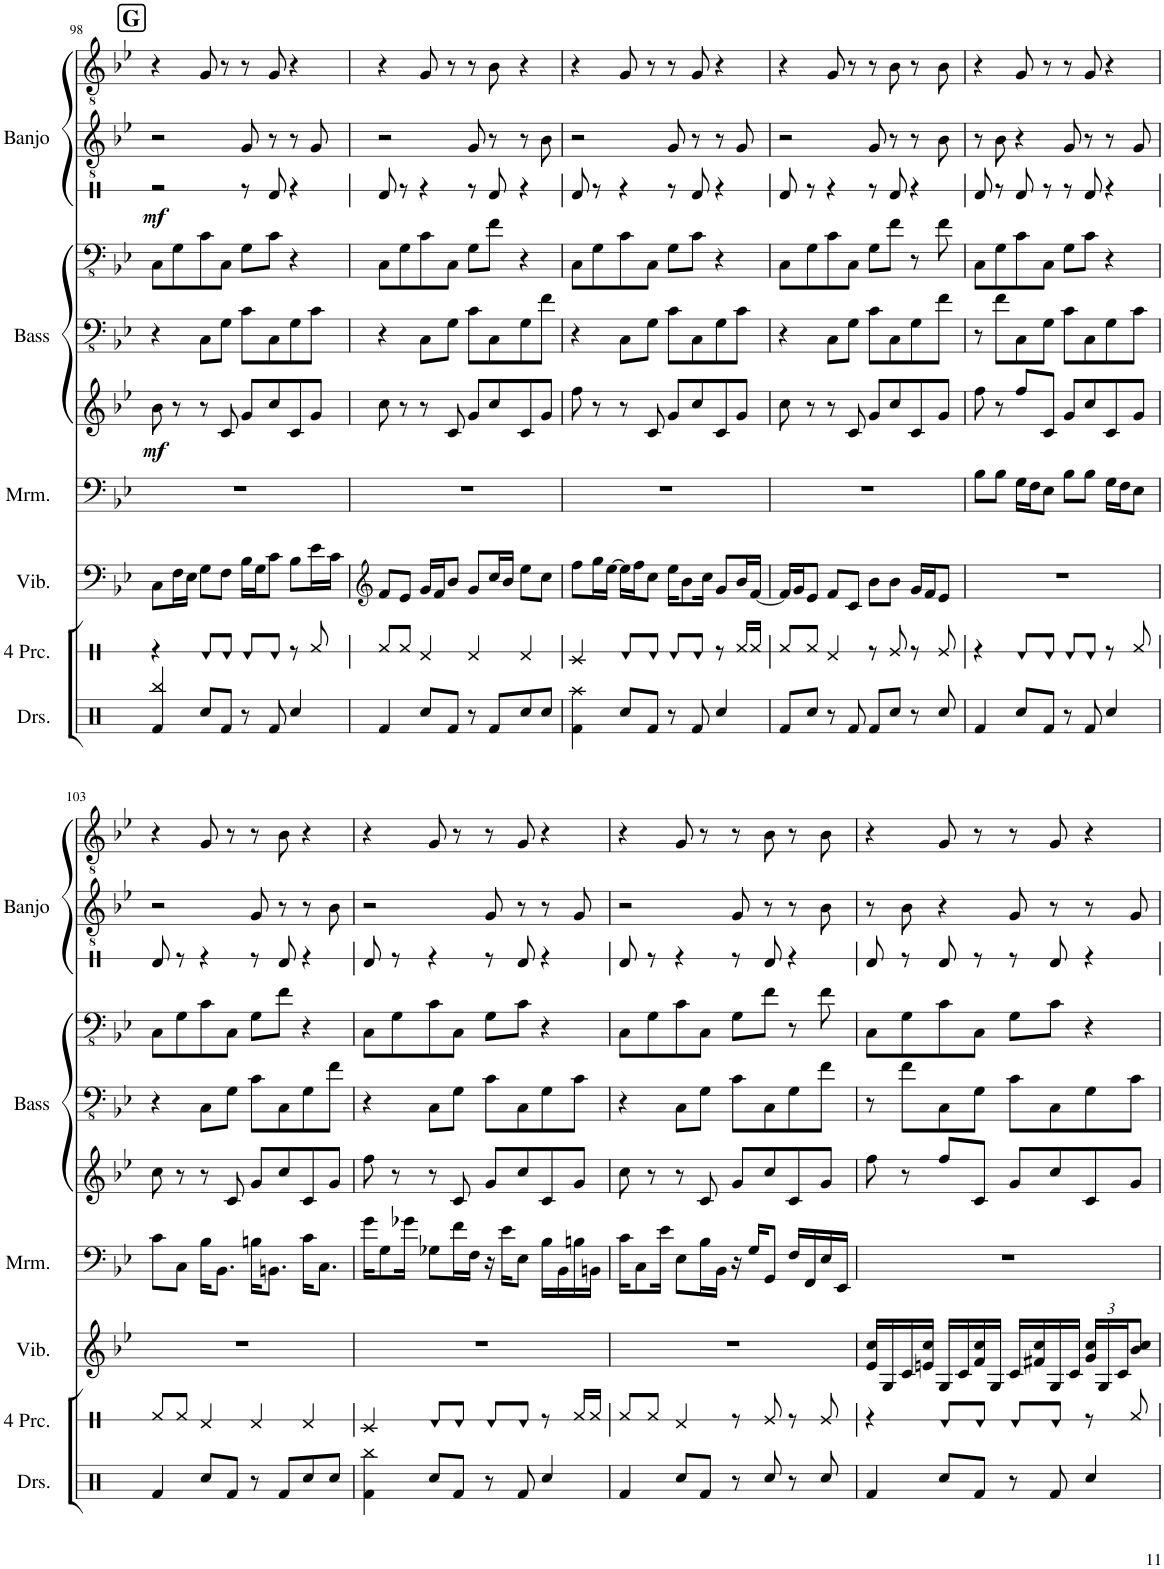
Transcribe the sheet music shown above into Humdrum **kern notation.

**kern	**kern	**kern	**dynam	**kern	**kern	**kern	**kern
*part7	*part6	*part5	*part5	*part4	*part3	*part2	*part1
*staff7	*staff6	*staff5	*staff5	*staff4	*staff3	*staff2	*staff1
*I"Vibraphone	*I"Marimba	*I"Pitched Bongos	*	*I"Guitar 2	*I"Guitar 1	*I"Banjo 2	*I"Banjo 1
*I'Vib.	*I'Mrm.	*	*	*	*	*I'Banjo	*
!!LO:PB:g=z
*clefF4	*clefF4	*clefG2	*	*clefFv4	*clefFv4	*clefGv2	*clefGv2
*k[b-e-]	*k[b-e-]	*k[b-e-]	*	*k[b-e-]	*k[b-e-]	*k[b-e-]	*k[b-e-]
*M4/4	*M4/4	*M4/4	*	*M4/4	*M4/4	*M4/4	*M4/4
!!LO:REH:place=s1:a:B:cj:fs=14:t=G
=98	=98	=98	=98	=98	=98	=98	=98
!	!	!	!LO:DY:b	!	!	!	!
8C\L	1r	8b-\	mf	4r	8CC\L	2r	4r
16F\L	.	8r	.	.	8GG\	.	.
16E-\JJ	.	.	.	.	.	.	.
8G\L	.	8r	.	8CC\L	8C\	.	8G/
8F\J	.	8c/	.	8GG\J	8CC\J	.	8r
16B-\LL	.	8g/L	.	8C\L	8GG\L	8G/	8r
16G\J	.	.	.	.	.	.	.
8c\J	.	8cc/	.	8CC\	8C\J	8r	8G/
8B-\L	.	8c/	.	8GG\	4r	8r	4r
16e-\L	.	8g/J	.	8C\J	.	8G/	.
16c\JJ	.	.	.	.	.	.	.
=99	=99	=99	=99	=99	=99	=99	=99
*clefG2	*	*	*	*	*	*	*
*k[b-e-]	*k[b-e-]	*k[b-e-]	*	*k[b-e-]	*k[b-e-]	*k[b-e-]	*k[b-e-]
8f/L	1r	8cc\	.	4r	8CC\L	2r	4r
8e-/J	.	8r	.	.	8GG\	.	.
16g/LL	.	8r	.	8CC\L	8C\	.	8G/
16f/J	.	.	.	.	.	.	.
8b-/J	.	8c/	.	8GG\J	8CC\J	.	8r
8g/L	.	8g/L	.	8C\L	8GG\L	8G/	8r
16cc/L	.	8cc/	.	8CC\	8F\J	8r	8B-\
16b-/JJ	.	.	.	.	.	.	.
8ee-\L	.	8c/	.	8GG\	4r	8r	4r
8cc\J	.	8g/J	.	8F\J	.	8B-\	.
=100	=100	=100	=100	=100	=100	=100	=100
8ff\L	1r	8ff\	.	4r	8CC\L	2r	4r
16gg\L	.	8r	.	.	8GG\	.	.
[16ee-\JJ	.	.	.	.	.	.	.
16ee-\LL]	.	8r	.	8CC\L	8C\	.	8G/
16ff\J	.	.	.	.	.	.	.
8cc\J	.	8c/	.	8GG\J	8CC\J	.	8r
16ee-\KL	.	8g/L	.	8C\L	8GG\L	8G/	8r
8b-\	.	.	.	.	.	.	.
.	.	8cc/	.	8CC\	8C\J	8r	8G/
16cc\Jk	.	.	.	.	.	.	.
8g/L	.	8c/	.	8GG\	4r	8r	4r
16b-/L	.	8g/J	.	8C\J	.	8G/	.
[16f/JJ	.	.	.	.	.	.	.
=101	=101	=101	=101	=101	=101	=101	=101
16f/LL]	1r	8cc\	.	4r	8CC\L	2r	4r
16g/J	.	.	.	.	.	.	.
8e-/J	.	8r	.	.	8GG\	.	.
8f/L	.	8r	.	8CC\L	8C\	.	8G/
8c/J	.	8c/	.	8GG\J	8CC\J	.	8r
8b-\L	.	8g/L	.	8C\L	8GG\L	8G/	8r
8b-\J	.	8cc/	.	8CC\	8F\J	8r	8B-\
16g/LL	.	8c/	.	8GG\	8r	8r	8r
16f/J	.	.	.	.	.	.	.
8e-/J	.	8g/J	.	8F\J	8F\	8B-\	8B-\
=102	=102	=102	=102	=102	=102	=102	=102
1r	8B-\L	8ff\	.	8r	8CC\L	8r	4r
.	8B-\J	8r	.	8F\L	8GG\	8B-\	.
.	16G\LL	8ff/L	.	8CC\	8C\	4r	8G/
.	16F\J	.	.	.	.	.	.
.	8E-\J	8c/J	.	8GG\J	8CC\J	.	8r
.	8B-\L	8g/L	.	8C\L	8GG\L	8G/	8r
.	8B-\J	8cc/	.	8CC\	8C\J	8r	8G/
.	16G\LL	8c/	.	8GG\	4r	8r	4r
.	16F\J	.	.	.	.	.	.
.	8E-\J	8g/J	.	8C\J	.	8G/	.
!!LO:LB:g=z
=103	=103	=103	=103	=103	=103	=103	=103
1r	8c\L	8cc\	.	4r	8CC\L	2r	4r
.	8C\J	8r	.	.	8GG\	.	.
.	16B-\KL	8r	.	8CC\L	8C\	.	8G/
.	8.BB-\J	.	.	.	.	.	.
.	.	8c/	.	8GG\J	8CC\J	.	8r
.	16Bn\KL	8g/L	.	8C\L	8GG\L	8G/	8r
.	8.BBn\J	.	.	.	.	.	.
.	.	8cc/	.	8CC\	8F\J	8r	8B-\
.	16c\KL	8c/	.	8GG\	4r	8r	4r
.	8.C\J	.	.	.	.	.	.
.	.	8g/J	.	8F\J	.	8B-\	.
=104	=104	=104	=104	=104	=104	=104	=104
1r	16g\KL	8ff\	.	4r	8CC\L	2r	4r
.	8G\	.	.	.	.	.	.
.	.	8r	.	.	8GG\	.	.
.	16g-X\Jk	.	.	.	.	.	.
.	8G-X\L	8r	.	8CC\L	8C\	.	8G/
.	16f\L	8c/	.	8GG\J	8CC\J	.	8r
.	16F\JJ	.	.	.	.	.	.
.	16r	8g/L	.	8C\L	8GG\L	8G/	8r
.	16e-\KL	.	.	.	.	.	.
.	8E-\J	8cc/	.	8CC\	8C\J	8r	8G/
.	16B-\LL	8c/	.	8GG\	4r	8r	4r
.	16BB-\	.	.	.	.	.	.
.	16Bn\	8g/J	.	8C\J	.	8G/	.
.	16BBn\JJ	.	.	.	.	.	.
=105	=105	=105	=105	=105	=105	=105	=105
1r	16c\KL	8cc\	.	4r	8CC\L	2r	4r
.	8C\	.	.	.	.	.	.
.	.	8r	.	.	8GG\	.	.
.	16e-\Jk	.	.	.	.	.	.
.	8E-\L	8r	.	8CC\L	8C\	.	8G/
.	16B-\L	8c/	.	8GG\J	8CC\J	.	8r
.	16BB-\JJ	.	.	.	.	.	.
.	16r	8g/L	.	8C\L	8GG\L	8G/	8r
.	16G/KL	.	.	.	.	.	.
.	8GG/J	8cc/	.	8CC\	8F\J	8r	8B-\
.	16F/LL	8c/	.	8GG\	8r	8r	8r
.	16FF/	.	.	.	.	.	.
.	16E-/	8g/J	.	8F\J	8F\	8B-\	8B-\
.	16EE-/JJ	.	.	.	.	.	.
=106	=106	=106	=106	=106	=106	=106	=106
16e-/ 16cc/LL	1r	8ff\	.	8r	8CC\L	8r	4r
16G/	.	.	.	.	.	.	.
16c/	.	8r	.	8F\L	8GG\	8B-\	.
16en/ 16cc/JJ	.	.	.	.	.	.	.
16G/LL	.	8ff/L	.	8CC\	8C\	4r	8G/
16c/	.	.	.	.	.	.	.
16f/ 16cc/	.	8c/J	.	8GG\J	8CC\J	.	8r
16G/JJ	.	.	.	.	.	.	.
16c/LL	.	8g/L	.	8C\L	8GG\L	8G/	8r
16f#X/ 16cc/	.	.	.	.	.	.	.
16G/	.	8cc/	.	8CC\	8C\J	8r	8G/
16c/JJ	.	.	.	.	.	.	.
*Xbrackettup	*	*	*	*	*	*	*
24g/ 24cc/LL	.	8c/	.	8GG\	4r	8r	4r
24G/	.	.	.	.	.	.	.
24c/J	.	.	.	.	.	.	.
8b-/ 8cc/J	.	8g/J	.	8C\J	.	8G/	.
=	=	=	=	=	=	=	=
*-	*-	*-	*-	*-	*-	*-	*-
